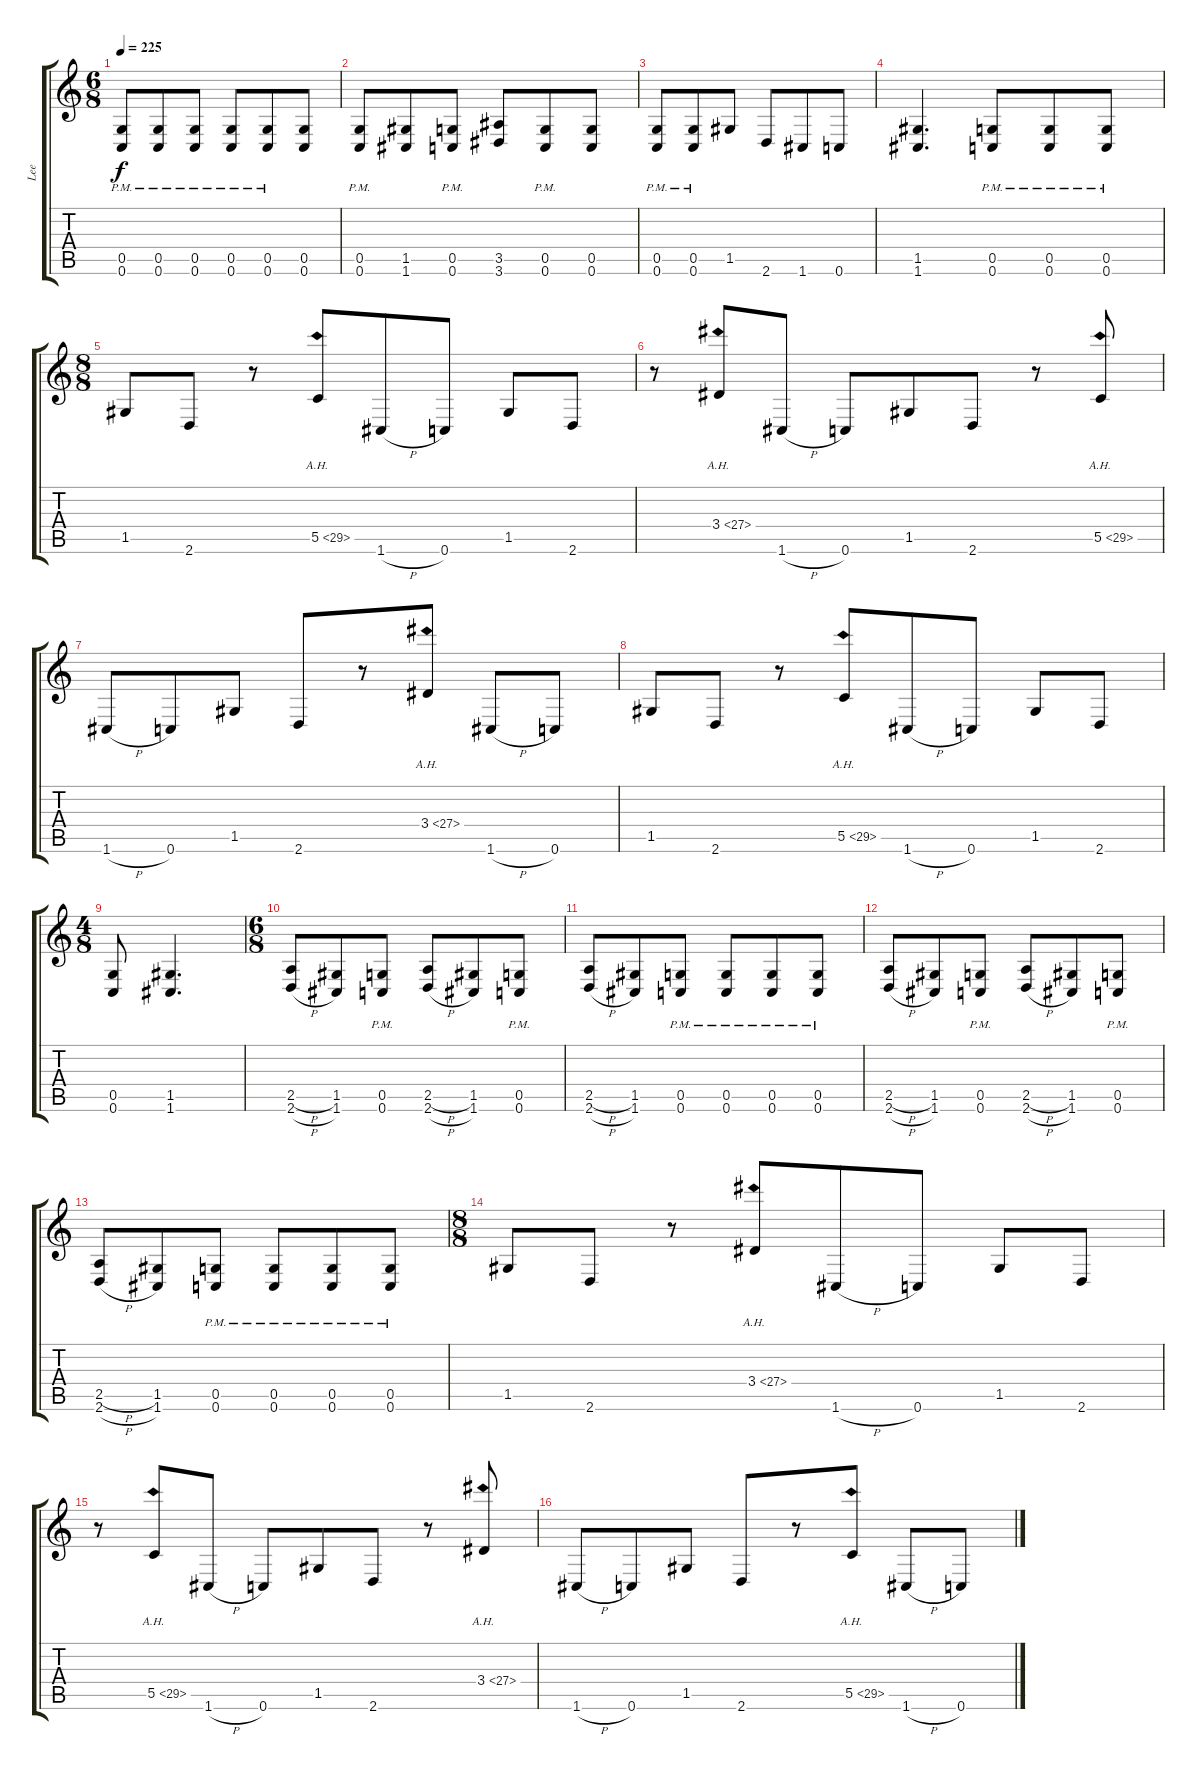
\track ("Lee" "Lee") {instrument distortionguitar}
\staff {score tabs}
\tuning (D4 A3 F3 C3 G2 C2) {hide}
\ts (6 8)
\tempo 225
\clef g2
\ks c
(0.5{pm} 0.6{pm}).8{dy f} (0.5{pm} 0.6{pm}).8 (0.5{pm} 0.6{pm}).8 (0.5{pm} 0.6{pm}).8 (0.5{pm} 0.6{pm}).8 (0.5 0.6).8 |
(0.5{pm} 0.6{pm}).8 (1.5 1.6).8 (0.5{pm} 0.6{pm}).8 (3.5 3.6).8 (0.5{pm} 0.6{pm}).8 (0.5 0.6).8 |
(0.5{pm} 0.6{pm}).8 (0.5{pm} 0.6{pm}).8 1.5.8 2.6.8 1.6.8 0.6.8 |
(1.5 1.6).4{d} (0.5{pm} 0.6{pm}).8 (0.5{pm} 0.6{pm}).8 (0.5{pm} 0.6{pm}).8 |
\ts (8 8)
1.5.8 2.6.8 r.8 5.5{ah 24}.8 1.6{h}.8 0.6.8 1.5.8 2.6.8 |
r.8 3.4{ah 24}.8 1.6{h}.8 0.6.8 1.5.8 2.6.8 r.8 5.5{ah 24}.8 |
1.6{h}.8 0.6.8 1.5.8 2.6.8 r.8 3.4{ah 24}.8 1.6{h}.8 0.6.8 |
1.5.8 2.6.8 r.8 5.5{ah 24}.8 1.6{h}.8 0.6.8 1.5.8 2.6.8 |
\ts (4 8)
(0.5 0.6).8 (1.5 1.6).4{d} |
\ts (6 8)
(2.5{h} 2.6{h}).8 (1.5 1.6).8 (0.5{pm} 0.6{pm}).8 (2.5{h} 2.6{h}).8 (1.5 1.6).8 (0.5{pm} 0.6{pm}).8 |
(2.5{h} 2.6{h}).8 (1.5 1.6).8 (0.5{pm} 0.6{pm}).8 (0.5{pm} 0.6{pm}).8 (0.5{pm} 0.6{pm}).8 (0.5{pm} 0.6{pm}).8 |
(2.5{h} 2.6{h}).8 (1.5 1.6).8 (0.5{pm} 0.6{pm}).8 (2.5{h} 2.6{h}).8 (1.5 1.6).8 (0.5{pm} 0.6{pm}).8 |
(2.5{h} 2.6{h}).8 (1.5 1.6).8 (0.5{pm} 0.6{pm}).8 (0.5{pm} 0.6{pm}).8 (0.5{pm} 0.6{pm}).8 (0.5{pm} 0.6{pm}).8 |
\ts (8 8)
1.5.8 2.6.8 r.8 3.4{ah 24}.8 1.6{h}.8 0.6.8 1.5.8 2.6.8 |
r.8 5.5{ah 24}.8 1.6{h}.8 0.6.8 1.5.8 2.6.8 r.8 3.4{ah 24}.8 |
1.6{h}.8 0.6.8 1.5.8 2.6.8 r.8 5.5{ah 24}.8 1.6{h}.8 0.6.8
